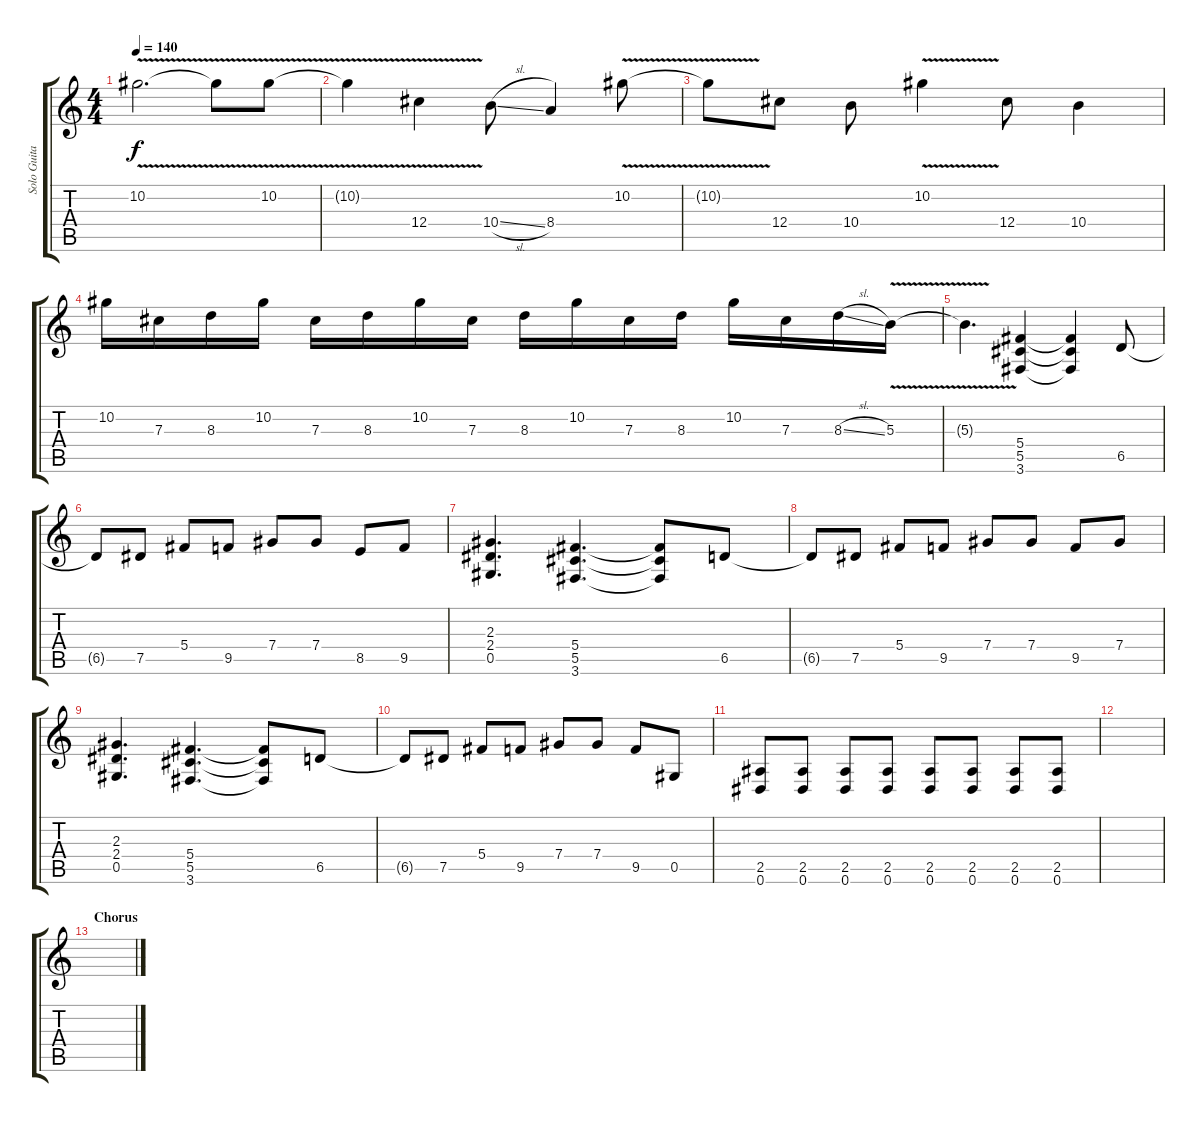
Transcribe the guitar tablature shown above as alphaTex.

\track ("Solo Guitar" "Solo Guita") {instrument distortionguitar}
\staff {score tabs}
\tuning (Eb4 Bb3 Gb3 Db3 Ab2 Eb2) {hide}
\ts (4 4)
\tempo 140
\clef g2
\ks c
10.2{v}.2{d dy f} 10.2{t}.8 10.2{v}.8 |
10.2{t}.4 12.4{v}.4 10.4{sl}.8 8.4.4 10.2{v}.8 |
10.2{t}.8 12.4.8 10.4.8 10.2{v}.4 12.4.8 10.4.4 |
10.2.16 7.3.16 8.3.16 10.2.16 7.3.16 8.3.16 10.2.16 7.3.16 8.3.16 10.2.16 7.3.16 8.3.16 10.2.16 7.3.16 8.3{sl}.16 5.3{v}.16 |
5.3{t}.4{d} (5.4 5.5 3.6).4 (5.4{t} 5.5{t} 3.6{t}).4 6.5.8 |
6.5{t}.8 7.5.8 5.4.8 9.5.8 7.4.8 7.4.8 8.5.8 9.5.8 |
(2.3 2.4 0.5).4{d} (5.4 5.5 3.6).4{d} (5.4{t} 5.5{t} 3.6{t}).8 6.5.8 |
6.5{t}.8 7.5.8 5.4.8 9.5.8 7.4.8 7.4.8 9.5.8 7.4.8 |
(2.3 2.4 0.5).4{d} (5.4 5.5 3.6).4{d} (5.4{t} 5.5{t} 3.6{t}).8 6.5.8 |
6.5{t}.8 7.5.8 5.4.8 9.5.8 7.4.8 7.4.8 9.5.8 0.5.8 |
(2.5 0.6).8 (2.5 0.6).8 (2.5 0.6).8 (2.5 0.6).8 (2.5 0.6).8 (2.5 0.6).8 (2.5 0.6).8 (2.5 0.6).8 |
|
\section ("" "Chorus")
